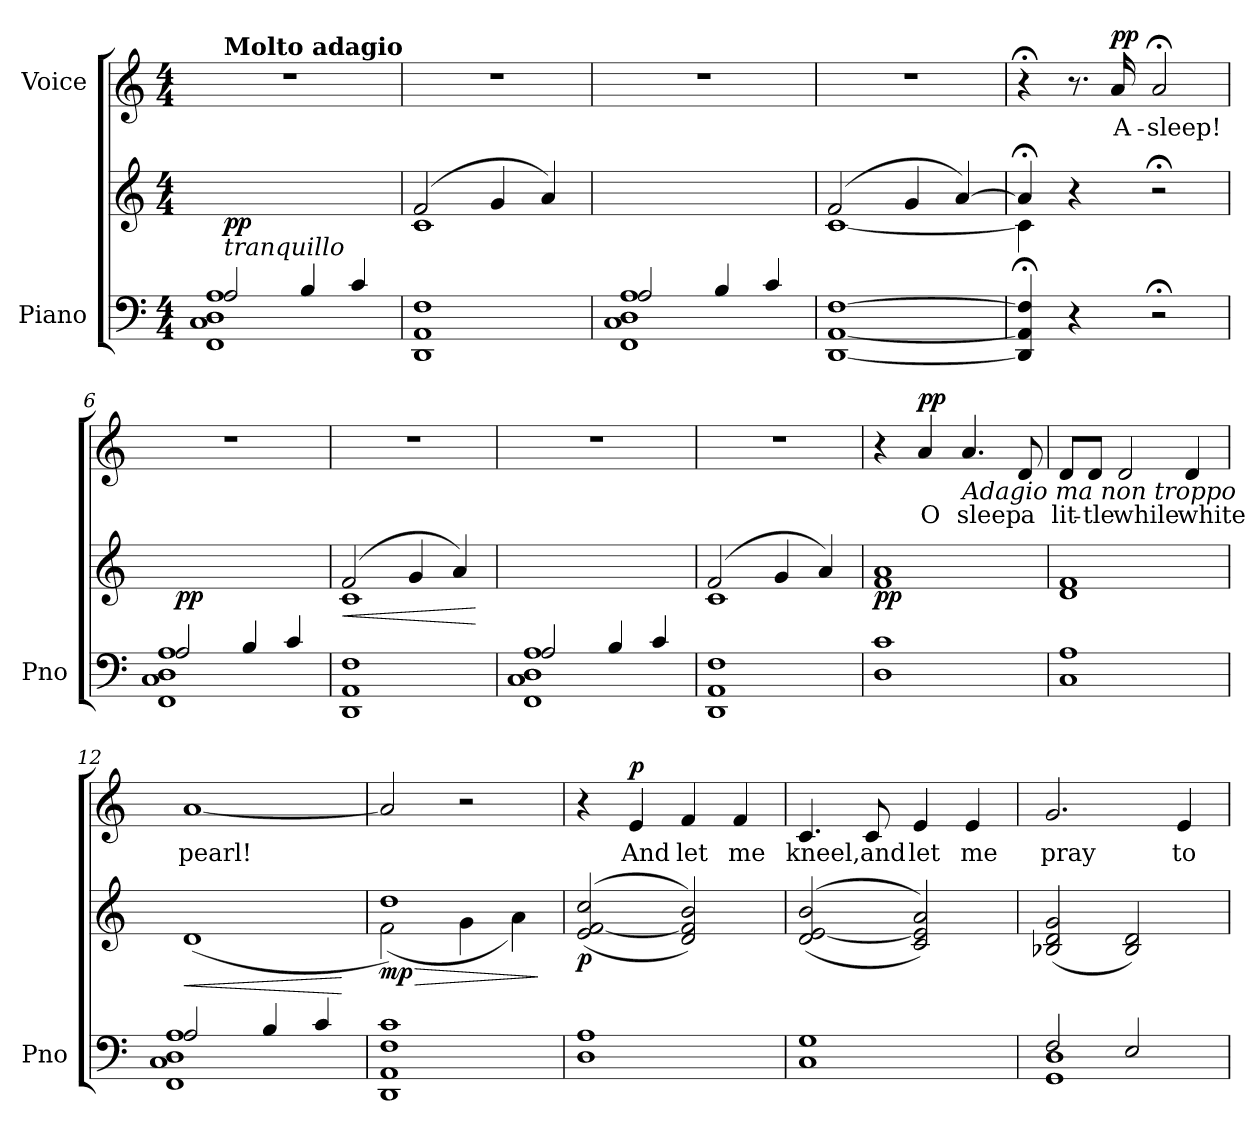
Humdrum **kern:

**kern	**kern	**dynam	**kern	**text	**dynam
*part2	*part2	*part2	*part1	*part1	*part1
*staff3	*staff2	*staff2/3	*staff1	*staff1	*staff1
*I"Piano	*	*	*I"Voice	*	*
*I'Pno	*	*	*	*	*
*clefF4	*clefG2	*	*clefG2	*	*
*k[]	*k[]	*	*k[]	*	*
*M4/4	*M4/4	*	*M4/4	*	*
=1	=1	=1	=1	=1	=1
*^	*	*	*	*	*
!	!	!	!	!LO:TX:a:B:t=Molto adagio	!	!
!	!	!LO:TX:b:i:t=tranquillo	!	!	!	!
!	!	!	!LO:DY:b	!	!	!
2A/	1FF 1C 1D 1A	1ryy	pp	1r	.	.
4B/	.	.	.	.	.	.
4c/	.	.	.	.	.	.
*v	*v	*	*	*	*	*
=2	=2	=2	=2	=2	=2
*	*^	*	*	*	*
1DD 1AA 1F	(2f/	1c	.	1r	.	.
.	4g/	.	.	.	.	.
.	4a/)	.	.	.	.	.
*	*v	*v	*	*	*	*
=3	=3	=3	=3	=3	=3
*^	*	*	*	*	*
2A/	1FF 1C 1D 1A	1ryy	.	1r	.	.
4B/	.	.	.	.	.	.
4c/	.	.	.	.	.	.
*v	*v	*	*	*	*	*
=4	=4	=4	=4	=4	=4
*	*^	*	*	*	*
[1DD [1AA [1F	(2f/	[1c	.	1r	.	.
.	4g/	.	.	.	.	.
.	[4a/)	.	.	.	.	.
=5	=5	=5	=5	=5	=5	=5
4DD/]; 4AA/]; 4F/];	4a;</]	4c\]	.	4r;<	.	.
4r	4r	4ryy	.	8.r	.	.
!	!	!	!	!	!LO:LY:b	!LO:DY:a
.	.	.	.	16a/	A-	pp
!	!	!	!	!	!LO:LY:b	!
2r;<	2r;<	2ryy	.	2a;</	-sleep!	.
!!LO:LB:g=z
=6	=6	=6	=6	=6	=6	=6
*^	*	*	*	*	*	*
!	!	!	!	!LO:DY:b	!	!	!
*	*	*v	*v	*	*	*	*
2A/	1FF 1C 1D 1A	1ryy	pp	1r	.	.
4B/	.	.	.	.	.	.
4c/	.	.	.	.	.	.
*v	*v	*	*	*	*	*
=7	=7	=7	=7	=7	=7
!	!	!LO:HP:b	!	!	!
*	*^	*	*	*	*
1DD 1AA 1F	(2f/	1c	<	1r	.	.
.	4g/	.	.	.	.	.
.	4a/)	.	.	.	.	.
*	*v	*v	*	*	*	*
.	.	[	.	.	.
=8	=8	=8	=8	=8	=8
*^	*	*	*	*	*
2A/	1FF 1C 1D 1A	1ryy	.	1r	.	.
4B/	.	.	.	.	.	.
4c/	.	.	.	.	.	.
*v	*v	*	*	*	*	*
=9	=9	=9	=9	=9	=9
*	*^	*	*	*	*
1DD 1AA 1F	(2f/	1c	.	1r	.	.
.	4g/	.	.	.	.	.
.	4a/)	.	.	.	.	.
*	*v	*v	*	*	*	*
=10	=10	=10	=10	=10	=10
!	!	!LO:DY:b	!	!	!
1D 1c	1f 1a	pp	4r	.	.
!	!	!	!	!LO:LY:b	!LO:DY:a
.	.	.	4a/	O	pp
!	!	!	!LO:TX:b:i:t=Adagio ma non troppo	!	!
!	!	!	!	!LO:LY:b	!
.	.	.	4.a/	sleep	.
!	!	!	!	!LO:LY:b	!
.	.	.	8d/	a	.
=11	=11	=11	=11	=11	=11
!	!	!	!	!LO:LY:b	!
1C 1A	1d 1f	.	8d/L	lit-	.
!	!	!	!	!LO:LY:b	!
.	.	.	8d/J	-tle	.
!	!	!	!	!LO:LY:b	!
.	.	.	2d/	while	.
!	!	!	!	!LO:LY:b	!
.	.	.	4d/	white	.
!!LO:LB:g=z
=12	=12	=12	=12	=12	=12
*^	*	*	*	*	*
!	!	!	!LO:HP:b	!	!LO:LY:b	!
2A/	1FF 1C 1D 1A	(>1d	<	[1a	pearl!	.
4B/	.	.	.	.	.	.
4c/	.	.	.	.	.	.
*v	*v	*	*	*	*	*
.	.	[	.	.	.
=13	=13	=13	=13	=13	=13
*^	*	*	*	*	*
!	!	!	!LO:HP:b	!	!	!
*	*	*^	*	*	*	*
!	!	!	!	!LO:DY:n=1:b	!	!	!
1F 1c	1DD 1AA	1dd)	(2f\	> mp	2a/]	.	.
.	.	.	4g\	.	2r	.	.
.	.	.	4a\)	.	.	.	.
*v	*v	*	*	*	*	*	*
*	*v	*v	*	*	*	*
.	.	]	.	.	.
=14	=14	=14	=14	=14	=14
!	!	!LO:DY:b	!	!	!
1D 1A	(<(>2e/ [2f/ 2cc/	p	4r	.	.
!	!	!	!	!LO:LY:b	!LO:DY:a
.	.	.	4e/	And	p
!	!	!	!	!LO:LY:b	!
.	2d/ 2f/] 2b/))	.	4f/	let	.
!	!	!	!	!LO:LY:b	!
.	.	.	4f/	me	.
=15	=15	=15	=15	=15	=15
!	!	!	!	!LO:LY:b	!
1C 1G	(>(<2d/ [2e/ 2b/	.	4.c/	kneel,	.
!	!	!	!	!LO:LY:b	!
.	.	.	8c/	and	.
!	!	!	!	!LO:LY:b	!
.	2c/ 2e/] 2a/))	.	4e/	let	.
!	!	!	!	!LO:LY:b	!
.	.	.	4e/	me	.
=16	=16	=16	=16	=16	=16
*^	*	*	*	*	*
!	!	!	!	!	!LO:LY:b	!
2F/	1GG 1D	(>2B-X/ 2d/ 2g/	.	2.g/	pray	.
2E/	.	2B-/ 2d/)	.	.	.	.
!	!	!	!	!	!LO:LY:b	!
.	.	.	.	4e/	to	.
*v	*v	*	*	*	*	*
=	=	=	=	=	=
*-	*-	*-	*-	*-	*-
